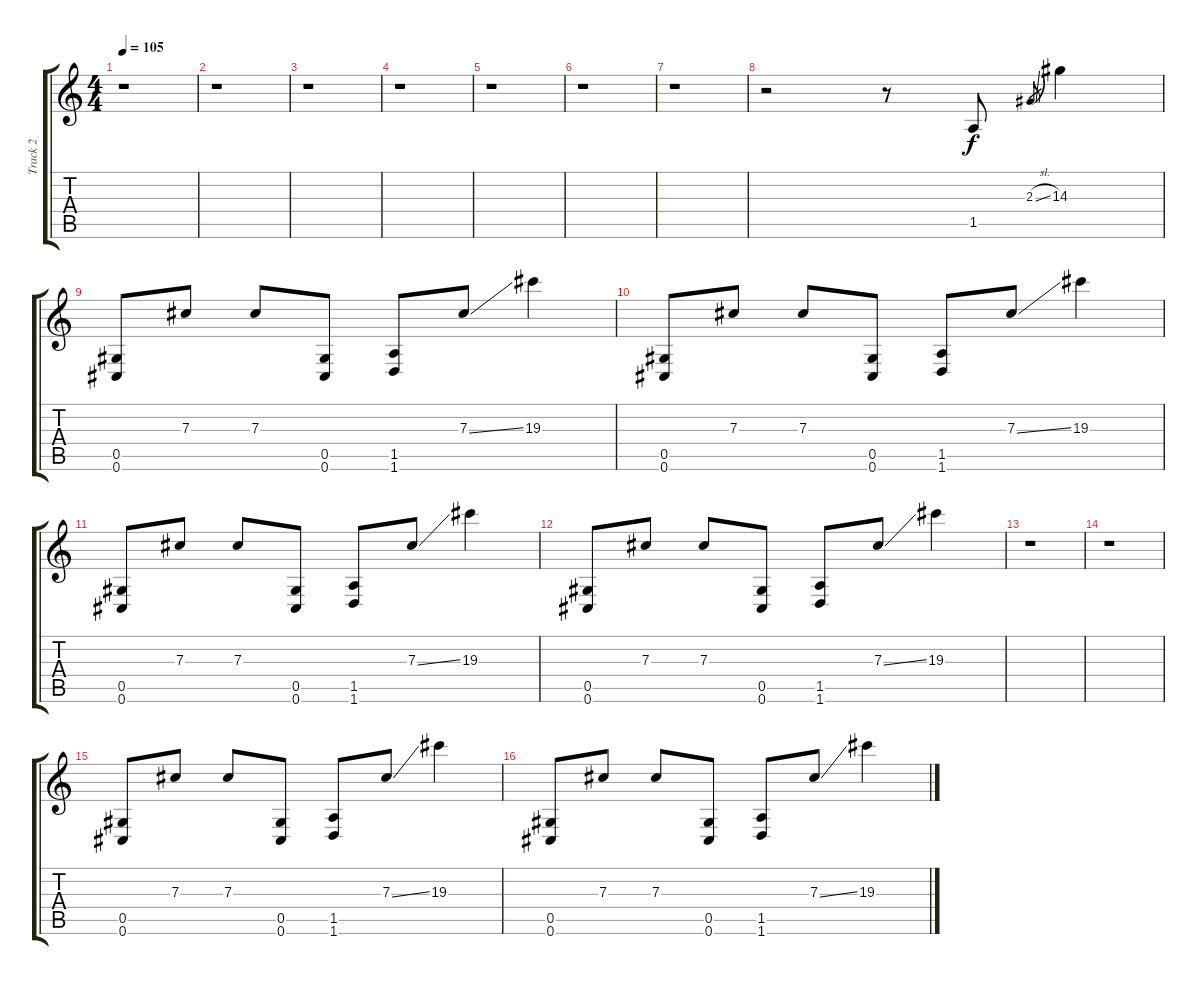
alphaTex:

\track ("Track 2" "Track 2") {instrument distortionguitar}
\staff {score tabs}
\tuning (Eb4 Bb3 Gb3 Db3 Ab2 Db2) {hide}
\ts (4 4)
\tempo 105
\clef g2
\ks c
r.1{dy f instrument distortionguitar} |
r.1 |
r.1 |
r.1 |
r.1 |
r.1 |
r.1 |
r.2 r.8 1.5.8 2.3{sl}.8{gr} 14.3.4 |
(0.5 0.6).8 7.3.8 7.3.8 (0.5 0.6).8 (1.5 1.6).8 7.3{ss}.8 19.3.4 |
(0.5 0.6).8 7.3.8 7.3.8 (0.5 0.6).8 (1.5 1.6).8 7.3{ss}.8 19.3.4 |
(0.5 0.6).8 7.3.8 7.3.8 (0.5 0.6).8 (1.5 1.6).8 7.3{ss}.8 19.3.4 |
(0.5 0.6).8 7.3.8 7.3.8 (0.5 0.6).8 (1.5 1.6).8 7.3{ss}.8 19.3.4 |
r.1 |
r.1 |
(0.5 0.6).8 7.3.8 7.3.8 (0.5 0.6).8 (1.5 1.6).8 7.3{ss}.8 19.3.4 |
(0.5 0.6).8 7.3.8 7.3.8 (0.5 0.6).8 (1.5 1.6).8 7.3{ss}.8 19.3.4
